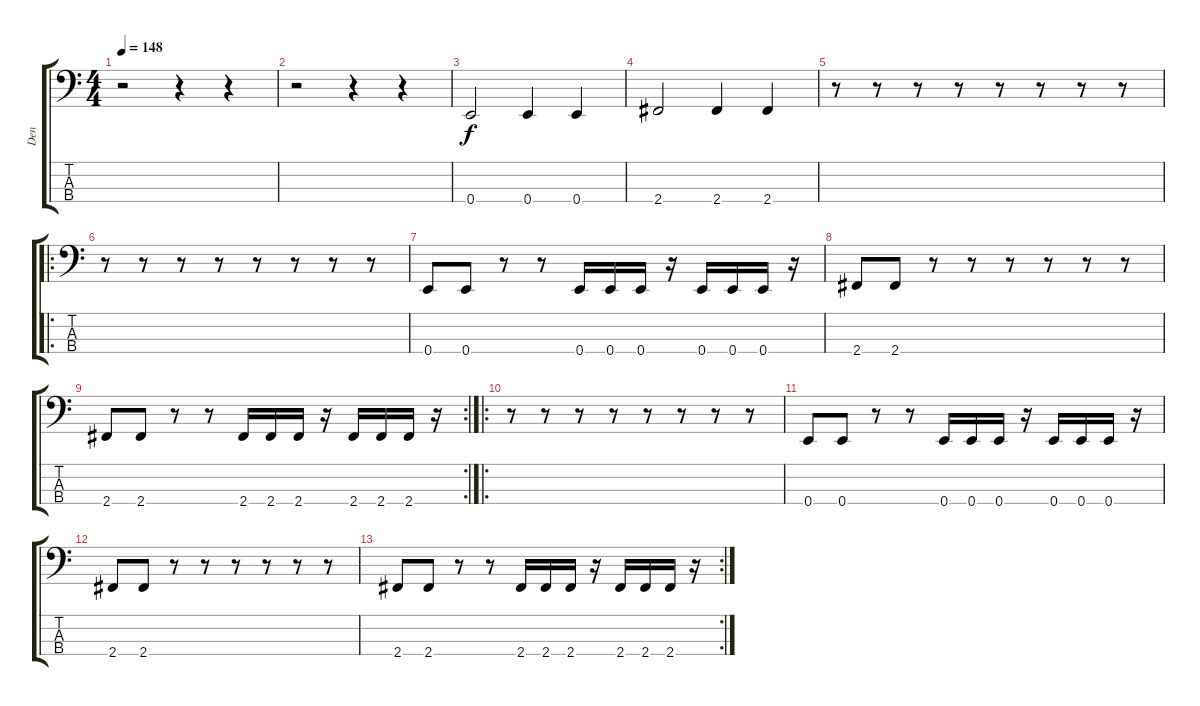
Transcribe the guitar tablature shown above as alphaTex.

\track ("Den" "Den") {instrument electricbasspick}
\staff {score tabs}
\tuning (G2 D2 A1 E1) {hide}
\ts (4 4)
\tempo 148
\clef f4
\ks c
r.2{dy f} r.4 r.4 |
r.2 r.4 r.4 |
0.4.2 0.4.4 0.4.4 |
2.4.2 2.4.4 2.4.4 |
r.8 r.8 r.8 r.8 r.8 r.8 r.8 r.8 |
\ro
r.8 r.8 r.8 r.8 r.8 r.8 r.8 r.8 |
0.4.8 0.4.8 r.8 r.8 0.4.16 0.4.16 0.4.16 r.16 0.4.16 0.4.16 0.4.16 r.16 |
2.4.8 2.4.8 r.8 r.8 r.8 r.8 r.8 r.8 |
\rc 2
2.4.8 2.4.8 r.8 r.8 2.4.16 2.4.16 2.4.16 r.16 2.4.16 2.4.16 2.4.16 r.16 |
\ro
r.8 r.8 r.8 r.8 r.8 r.8 r.8 r.8 |
0.4.8 0.4.8 r.8 r.8 0.4.16 0.4.16 0.4.16 r.16 0.4.16 0.4.16 0.4.16 r.16 |
2.4.8 2.4.8 r.8 r.8 r.8 r.8 r.8 r.8 |
\rc 2
2.4.8 2.4.8 r.8 r.8 2.4.16 2.4.16 2.4.16 r.16 2.4.16 2.4.16 2.4.16 r.16
